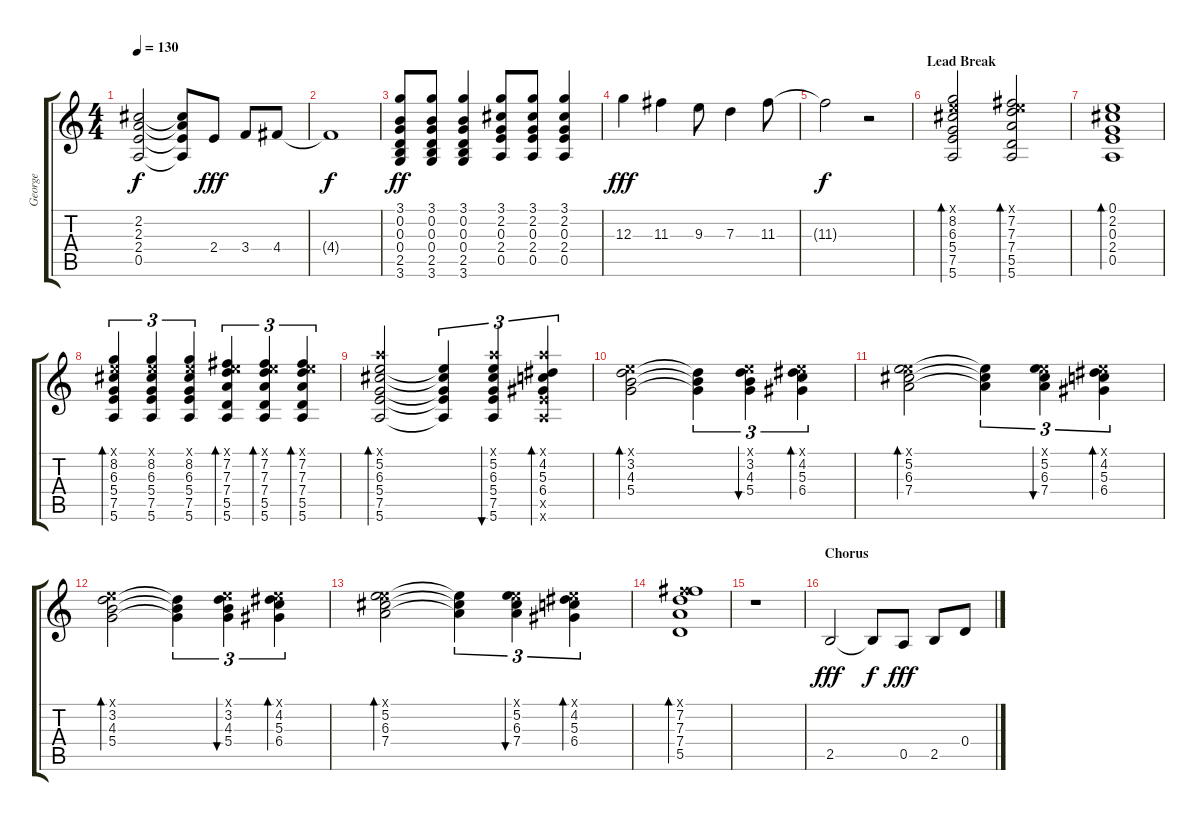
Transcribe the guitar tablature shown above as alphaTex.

\track ("George" "George") {instrument electricguitarjazz}
\staff {score tabs}
\tuning (E4 B3 G3 D3 A2 E2) {hide}
\ts (4 4)
\tempo 130
\clef g2
\ks c
(2.2{t} 2.3{t} 2.4{t} 0.5{t}).2{dy f} (2.2{t} 2.3{t} 2.4{t} 0.5{t}).8 2.4.8{dy fff} 3.4.8 4.4.8 |
4.4{t}.1{dy f} |
(3.1 0.2 0.3 0.4 2.5 3.6).8{dy ff volume 11} (3.1 0.2 0.3 0.4 2.5 3.6).8 (3.1 0.2 0.3 0.4 2.5 3.6).4 (3.1 2.2 0.3 2.4 0.5).8 (3.1 2.2 0.3 2.4 0.5).8 (3.1 2.2 0.3 2.4 0.5).4 |
12.3.4{dy fff volume 16} 11.3.4 9.3.8 7.3.4 11.3.8 |
11.3{t}.2{dy f} r.2 |
\section ("" "Lead Break")
(0.1{x} 8.2 6.3 5.4 7.5 5.6).2{bd 60 volume 12} (0.1{x} 7.2 7.3 7.4 5.5 5.6).2{bd 60} |
(0.1 2.2 0.3 2.4 0.5).1{bd 60} |
(0.1{x} 8.2 6.3 5.4 7.5 5.6).4{tu (3 2) bd 60 volume 12} (0.1{x} 8.2 6.3 5.4 7.5 5.6).4{tu (3 2)} (0.1{x} 8.2 6.3 5.4 7.5 5.6).4{tu (3 2)} (0.1{x} 7.2 7.3 7.4 5.5 5.6).4{tu (3 2) bd 60} (0.1{x} 7.2 7.3 7.4 5.5 5.6).4{tu (3 2) bd 60} (0.1{x} 7.2 7.3 7.4 5.5 5.6).4{tu (3 2) bd 60} |
(5.1{x} 5.2 6.3 5.4 7.5 5.6).2{bd 60} (5.2{t} 6.3{t} 5.4{t} 7.5{t} 5.6{t}).4{tu (3 2)} (5.1{x} 5.2 6.3 5.4 7.5 5.6).4{tu (3 2) bu 60 volume 10} (5.1{x} 4.2 5.3 6.4 7.5{x} 5.6{x}).4{tu (3 2) bd 60} |
(0.1{x} 3.2 4.3 5.4).2{bd 60} (3.2{t} 4.3{t} 5.4{t}).4{tu (3 2)} (0.1{x} 3.2 4.3 5.4).4{tu (3 2) bu 60} (0.1{x} 4.2 5.3 6.4).4{tu (3 2) bd 60} |
(0.1{x} 5.2 6.3 7.4).2{bd 60} (5.2{t} 6.3{t} 7.4{t}).4{tu (3 2)} (0.1{x} 5.2 6.3 7.4).4{tu (3 2) bu 60} (0.1{x} 4.2 5.3 6.4).4{tu (3 2) bd 60} |
(0.1{x} 3.2 4.3 5.4).2{bd 60} (3.2{t} 4.3{t} 5.4{t}).4{tu (3 2)} (0.1{x} 3.2 4.3 5.4).4{tu (3 2) bu 60} (0.1{x} 4.2 5.3 6.4).4{tu (3 2) bd 60} |
(0.1{x} 5.2 6.3 7.4).2{bd 60} (5.2{t} 6.3{t} 7.4{t}).4{tu (3 2)} (0.1{x} 5.2 6.3 7.4).4{tu (3 2) bu 60} (0.1{x} 4.2 5.3 6.4).4{tu (3 2) bd 60} |
(2.1{x} 7.2 7.3 7.4 5.5).1{bd 60 volume 12} |
r.1 |
\section ("" "Chorus")
2.5.2{dy fff volume 16} 2.5{t}.8{dy f} 0.5.8{dy fff} 2.5.8 0.4.8
